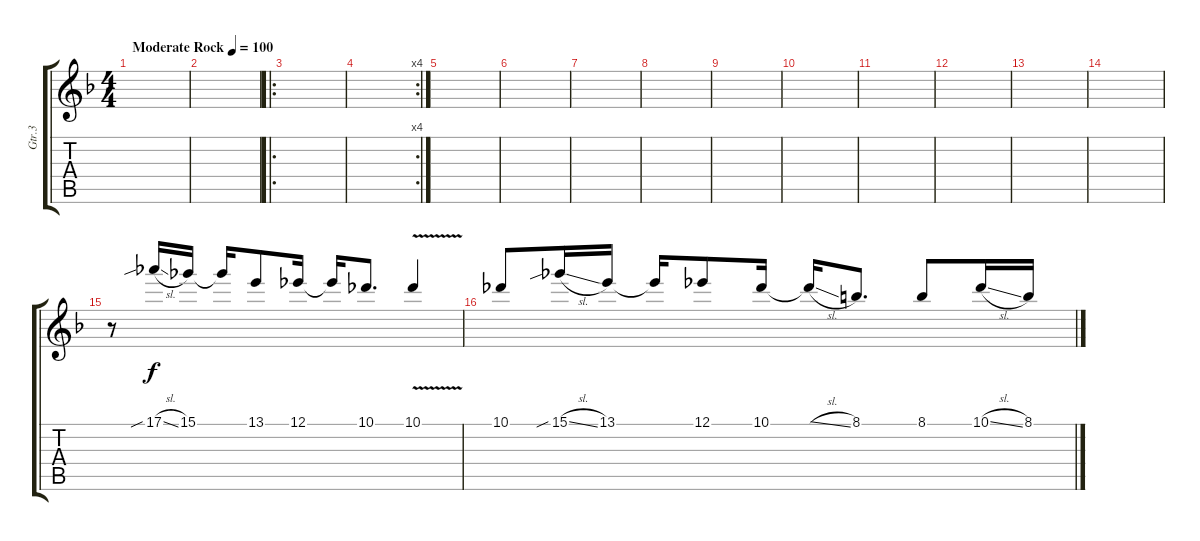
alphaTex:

\track ("Gtr.3" "Gtr.3") {instrument distortionguitar}
\staff {score tabs}
\tuning (Eb4 Bb3 Gb3 Db3 Ab2 Eb2) {hide}
\ts (4 4)
\tempo (100 "Moderate Rock")
\clef g2
\ks dminor
|
|
\ro
|
\rc 4
|
|
|
|
|
|
|
|
|
|
|
r.8 17.1{sib sl}.16{beam Up} 15.1.16{beam Up} 15.1{t}.16{beam Up} 13.1.8{beam Up} 12.1.16{beam Up} 12.1{t}.16{beam Up} 10.1.8{d beam Up} 10.1{v}.4{beam Up} |
10.1.8{beam Up} 15.1{sib sl}.16{beam Up} 13.1.16{beam Up} 13.1{t}.16{beam Up} 12.1.8{beam Up} 10.1.16{beam Up} 10.1{sl t}.16{beam Up} 8.1.8{d beam Up} 8.1.8{beam Up} 10.1{sl}.16{beam Up} 8.1{sl}.16{beam Up}
